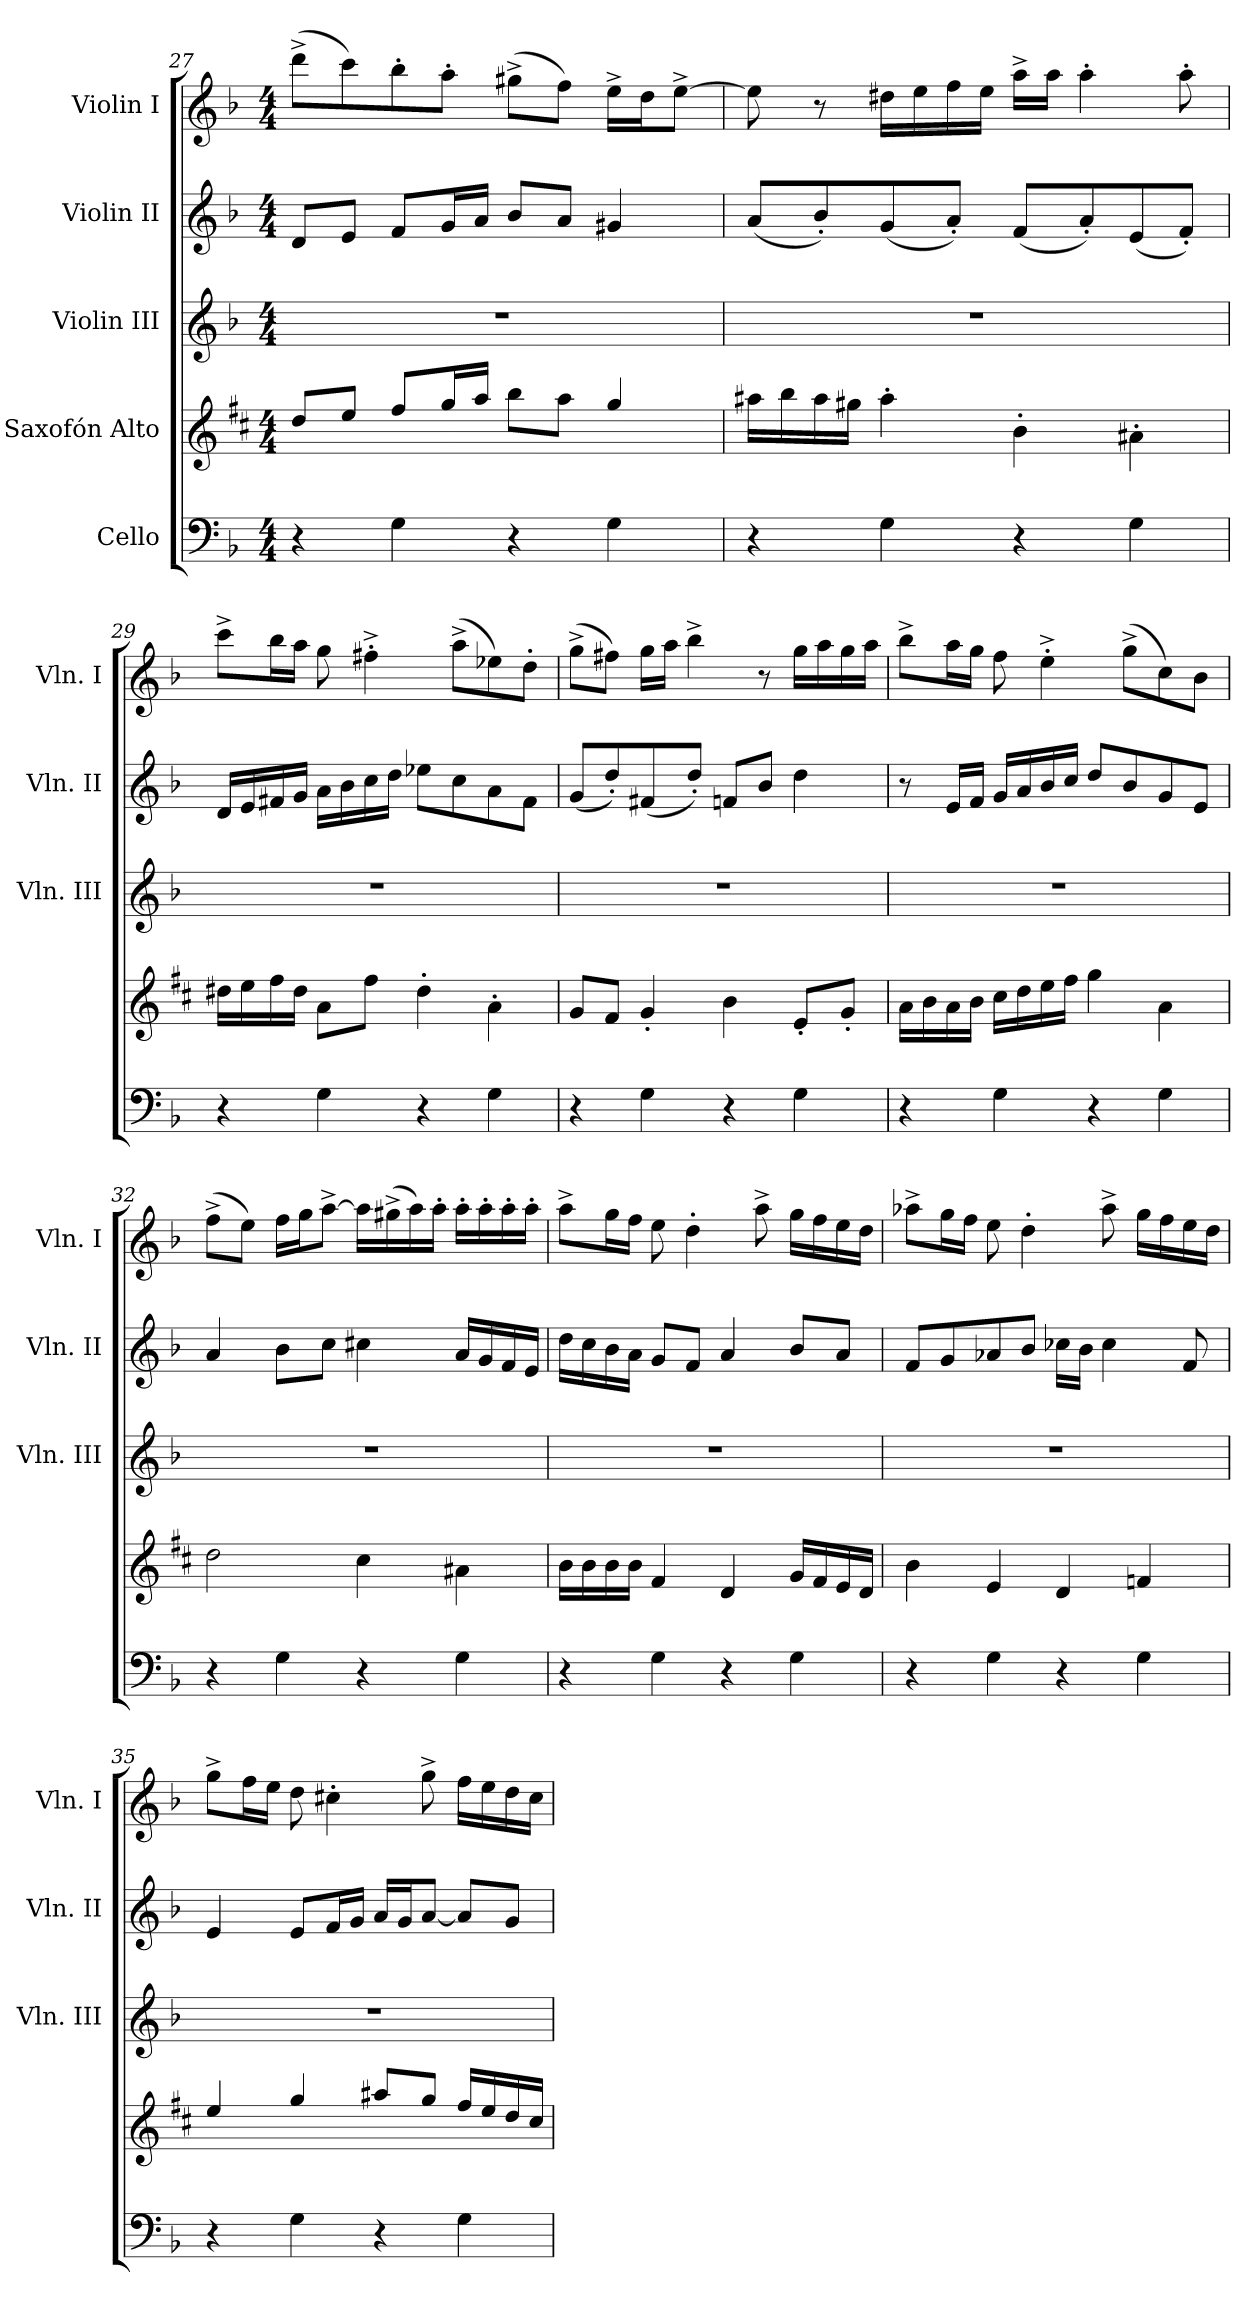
**kern	**kern	**kern	**kern	**kern
*part5	*part4	*part3	*part2	*part1
*staff5	*staff4	*staff3	*staff2	*staff1
*I"Cello	*I"Saxofón Alto	*I"Violin III	*I"Violin II	*I"Violin I
*	*	*I'Vln. III	*I'Vln. II	*I'Vln. I
*clefF4	*clefG2	*clefG2	*clefG2	*clefG2
*	*ITrd5c9	*	*	*
*k[b-]	*k[b-]	*k[b-]	*k[b-]	*k[b-]
*M4/4	*M4/4	*M4/4	*M4/4	*M4/4
=27	=27	=27	=27	=27
4r	8f/L	1r	8d/L	(>8ddd^\L
.	8g/J	.	8e/J	8ccc\)
4G\	8a/L	.	8f/L	8bb-'\
.	16b-/L	.	16g/L	8aa'\J
.	16cc/JJ	.	16a/JJ	.
4r	8dd\L	.	8b-/L	(>8gg#X^\L
.	8cc\J	.	8a/J	8ff\J)
4G\	4b-/	.	4g#X/	16ee^\LL
.	.	.	.	16dd\J
.	.	.	.	[8ee^\J
=28	=28	=28	=28	=28
4r	16cc#X\LL	1r	(8a/L	8ee\]
.	16dd\	.	.	.
.	16cc#\	.	8b-'/)	8r
.	16bn\JJ	.	.	.
4G\	4cc#'\	.	(8g/	16dd#X\LL
.	.	.	.	16ee\
.	.	.	8a'/J)	16ff\
.	.	.	.	16ee\JJ
4r	4d'\	.	(8f/L	16aa^\LL
.	.	.	.	16aa\JJ
.	.	.	8a'/)	4aa'\
4G\	4c#X'\	.	(8e/	.
.	.	.	8f'/J)	8aa'\
!!LO:LB:g=z
=29	=29	=29	=29	=29
4r	16f#X\LL	1r	16d/LL	8ccc^\L
.	16g\	.	16e/	.
.	16a\	.	16f#X/	16bb-\L
.	16f#\JJ	.	16g/JJ	16aa\JJ
4G\	8c\L	.	16a\LL	8gg\
.	.	.	16b-\	.
.	8a\J	.	16cc\	4ff#X^'\
.	.	.	16dd\JJ	.
4r	4f#'\	.	8ee-X\L	.
.	.	.	8cc\	(>8aa^\L
4G\	4c'\	.	8a\	8ee-X\)
.	.	.	8f#\J	8dd'\J
!!LO:PB:g=z
=30	=30	=30	=30	=30
4r	8B-/L	1r	(8g/L	(>8gg^\L
.	8A/J	.	8dd'/)	8ff#X\J)
4G\	4B-'/	.	(8f#X/	16gg\LL
.	.	.	.	16aa\JJ
.	.	.	8dd'/J)	4bb-^\
4r	4d\	.	8fn/L	.
.	.	.	8b-/J	8r
4G\	8G'/L	.	4dd\	16gg\LL
.	.	.	.	16aa\
.	8B-'/J	.	.	16gg\
.	.	.	.	16aa\JJ
=31	=31	=31	=31	=31
4r	16c\LL	1r	8r	8bb-^\L
.	16d\	.	.	.
.	16c\	.	16e/LL	16aa\L
.	16d\JJ	.	16f/JJ	16gg\JJ
4G\	16e\LL	.	16g/LL	8ff\
.	16f\	.	16a/	.
.	16g\	.	16b-/	4ee^'\
.	16a\JJ	.	16cc/JJ	.
4r	4b-\	.	8dd/L	.
.	.	.	8b-/	(>8gg^\L
4G\	4c\	.	8g/	8cc\)
.	.	.	8e/J	8b-\J
=32	=32	=32	=32	=32
4r	2f\	1r	4a/	(>8ff^\L
.	.	.	.	8ee\J)
4G\	.	.	8b-\L	16ff\LL
.	.	.	.	16gg\J
.	.	.	8cc\J	[8aa^\J
4r	4e\	.	4cc#X\	16aa\LL]
.	.	.	.	(>16gg#X^\
.	.	.	.	16aa\)
.	.	.	.	16aa'\JJ
4G\	4c#X\	.	16a/LL	16aa'\LL
.	.	.	16g/	16aa'\
.	.	.	16f/	16aa'\
.	.	.	16e/JJ	16aa'\JJ
=33	=33	=33	=33	=33
4r	16d\LL	1r	16dd\LL	8aa^\L
.	16d\	.	16cc\	.
.	16d\	.	16b-\	16gg\L
.	16d\JJ	.	16a\JJ	16ff\JJ
4G\	4A/	.	8g/L	8ee\
.	.	.	8f/J	4dd'\
4r	4F/	.	4a/	.
.	.	.	.	8aa^\
4G\	16B-/LL	.	8b-/L	16gg\LL
.	16A/	.	.	16ff\
.	16G/	.	8a/J	16ee\
.	16F/JJ	.	.	16dd\JJ
=34	=34	=34	=34	=34
4r	4d\	1r	8f/L	8aa-X^\L
.	.	.	8g/	16gg\L
.	.	.	.	16ff\JJ
4G\	4G/	.	8a-X/	8ee\
.	.	.	8b-/J	4dd'\
4r	4F/	.	16cc-X\LL	.
.	.	.	16b-\JJ	.
.	.	.	4cc-\	8aa-^\
4G\	4A-X/	.	.	16gg\LL
.	.	.	.	16ff\
.	.	.	8f/	16ee\
.	.	.	.	16dd\JJ
!!LO:LB:g=z
=35	=35	=35	=35	=35
4r	4g/	1r	4e/	8gg^\L
.	.	.	.	16ff\L
.	.	.	.	16ee\JJ
4G\	4b-/	.	8e/L	8dd\
.	.	.	16f/L	4cc#X'\
.	.	.	16g/JJ	.
4r	8cc#X/L	.	16a/LL	.
.	.	.	16g/J	.
.	8b-/J	.	[8a/J	8gg^\
4G\	16a/LL	.	8a/L]	16ff\LL
.	16g/	.	.	16ee\
.	16f/	.	8g/J	16dd\
.	16e/JJ	.	.	16cc#\JJ
=	=	=	=	=
*-	*-	*-	*-	*-
